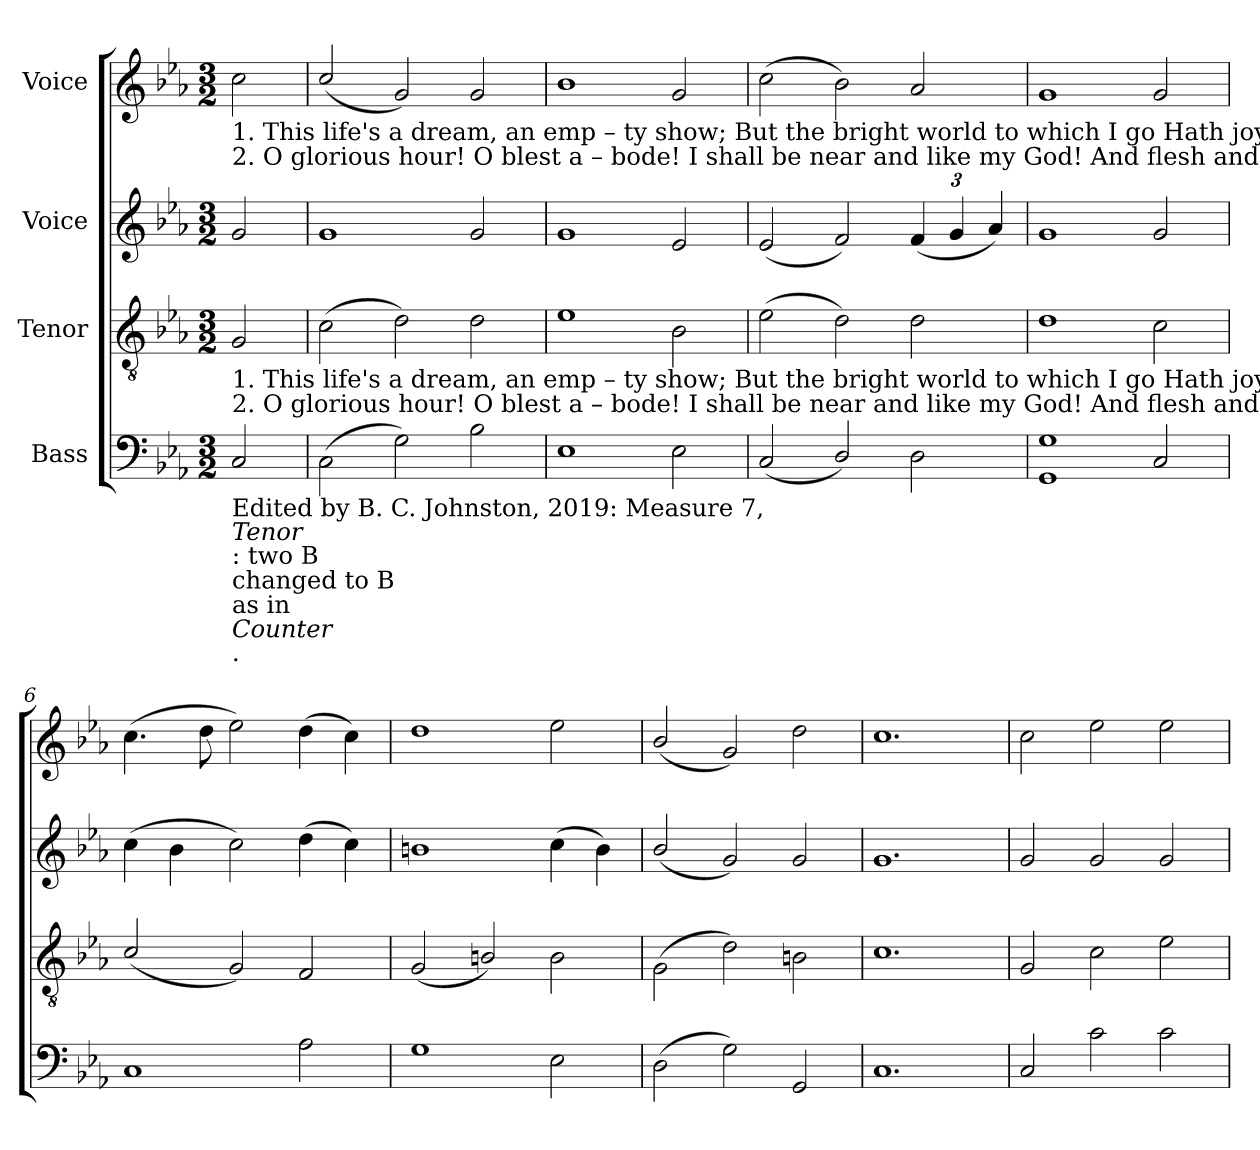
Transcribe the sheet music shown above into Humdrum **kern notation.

**kern	**kern	**kern	**kern
*part4	*part3	*part2	*part1
*staff4	*staff3	*staff2	*staff1
*I"Bass	*I"Tenor	*I"Voice	*I"Voice
*clefF4	*clefGv2	*clefG2	*clefG2
*k[b-e-a-]	*k[b-e-a-]	*k[b-e-a-]	*k[b-e-a-]
*M3/2	*M3/2	*M3/2	*M3/2
*MM110	*MM110	*MM110	*MM110
=1	=1	=1	=1
!	!	!	!LO:TX:b:t=1. This life's a dream, an emp – ty show; But  the     bright    world    to     which    I    go    Hath joys substantial     and         sin–cere&colon; When shall I wake, When shall I wake   and    find  me  there?
!	!	!	!LO:TX:b:t=2. O  glorious  hour!  O  blest  a – bode!   I    shall       be       near    and    like   my  God!  And flesh and  sin  no     more      con–trol   The  sacred pleasures, sacred   plea  – sures   of    the   soul.
!	!LO:TX:b:t=1. This life's a dream, an emp – ty show; But  the     bright    world    to     which    I    go    Hath joys substantial     and         sin–cere&colon; When shall I wake, When shall I wake   and    find  me  there?	!	!
!	!LO:TX:b:t=2. O  glorious  hour!  O  blest  a – bode!   I    shall       be       near    and    like   my  God!  And flesh and  sin  no     more      con–trol   The  sacred pleasures, sacred   plea  – sures   of    the   soul.	!	!
!LO:TX:b:t=Edited by B. C. Johnston, 2019&colon;   Measure 7,	!	!	!
!LO:TX:b:i:t=Tenor	!	!	!
!LO:TX:b:t=&colon; two B	!	!	!
!LO:TX:b:t=changed to B	!	!	!
!LO:TX:b:t=as in	!	!	!
!LO:TX:b:i:t=Counter	!	!	!
!LO:TX:b:t=.	!	!	!
2C!/	2G!/	2g!/	2cc!\
=2	=2	=2	=2
(>2C!\	(>2c!\	1g!	(<2cc!/
2G!\)	2d!\)	.	2g!/)
2B-!\	2d!\	2g!/	2g!/
=3	=3	=3	=3
1E-!	1e-!	1g!	1b-!
2E-!\	2B-!\	2e-!/	2g!/
=4	=4	=4	=4
(<2C!/	(>2e-!\	(<2e-!/	(>2cc!\
2D!/)	2d!\)	2f!/)	2b-!\)
*	*	*Xbrackettup	*
2D!\	2d!\	(<6f!/	2a-!/
.	.	6g!/	.
.	.	6a-!/)	.
=5	=5	=5	=5
1GG! 1G!	1d!	1g!	1g!
2C!/	2c!\	2g!/	2g!/
=6	=6	=6	=6
1C!	(<2c!/	(>4cc!\	(>4.cc!\
.	.	4b-!\	.
.	.	.	8dd!\
.	2G!/)	2cc!\)	2ee-!\)
2A-!\	2F!/	(>4dd!\	(>4dd!\
.	.	4cc!\)	4cc!\)
=7	=7	=7	=7
1G!	(<2G!/	1bn!	1dd!
.	2Bn!/)	.	.
2E-!\	2B!\	(>4cc!\	2ee-!\
.	.	4b!\)	.
=8	=8	=8	=8
(>2D!\	(>2G!\	(<2b-!/	(<2b-!/
2G!\)	2d!\)	2g!/)	2g!/)
2GG!/	2Bn!\	2g!/	2dd!\
=9	=9	=9	=9
1.C!	1.c!	1.g!	1.cc!
=10	=10	=10	=10
2C!/	2G!/	2g!/	2cc!\
2c!\	2c!\	2g!/	2ee-!\
2c!\	2e-!\	2g!/	2ee-!\
=	=	=	=
*-	*-	*-	*-
